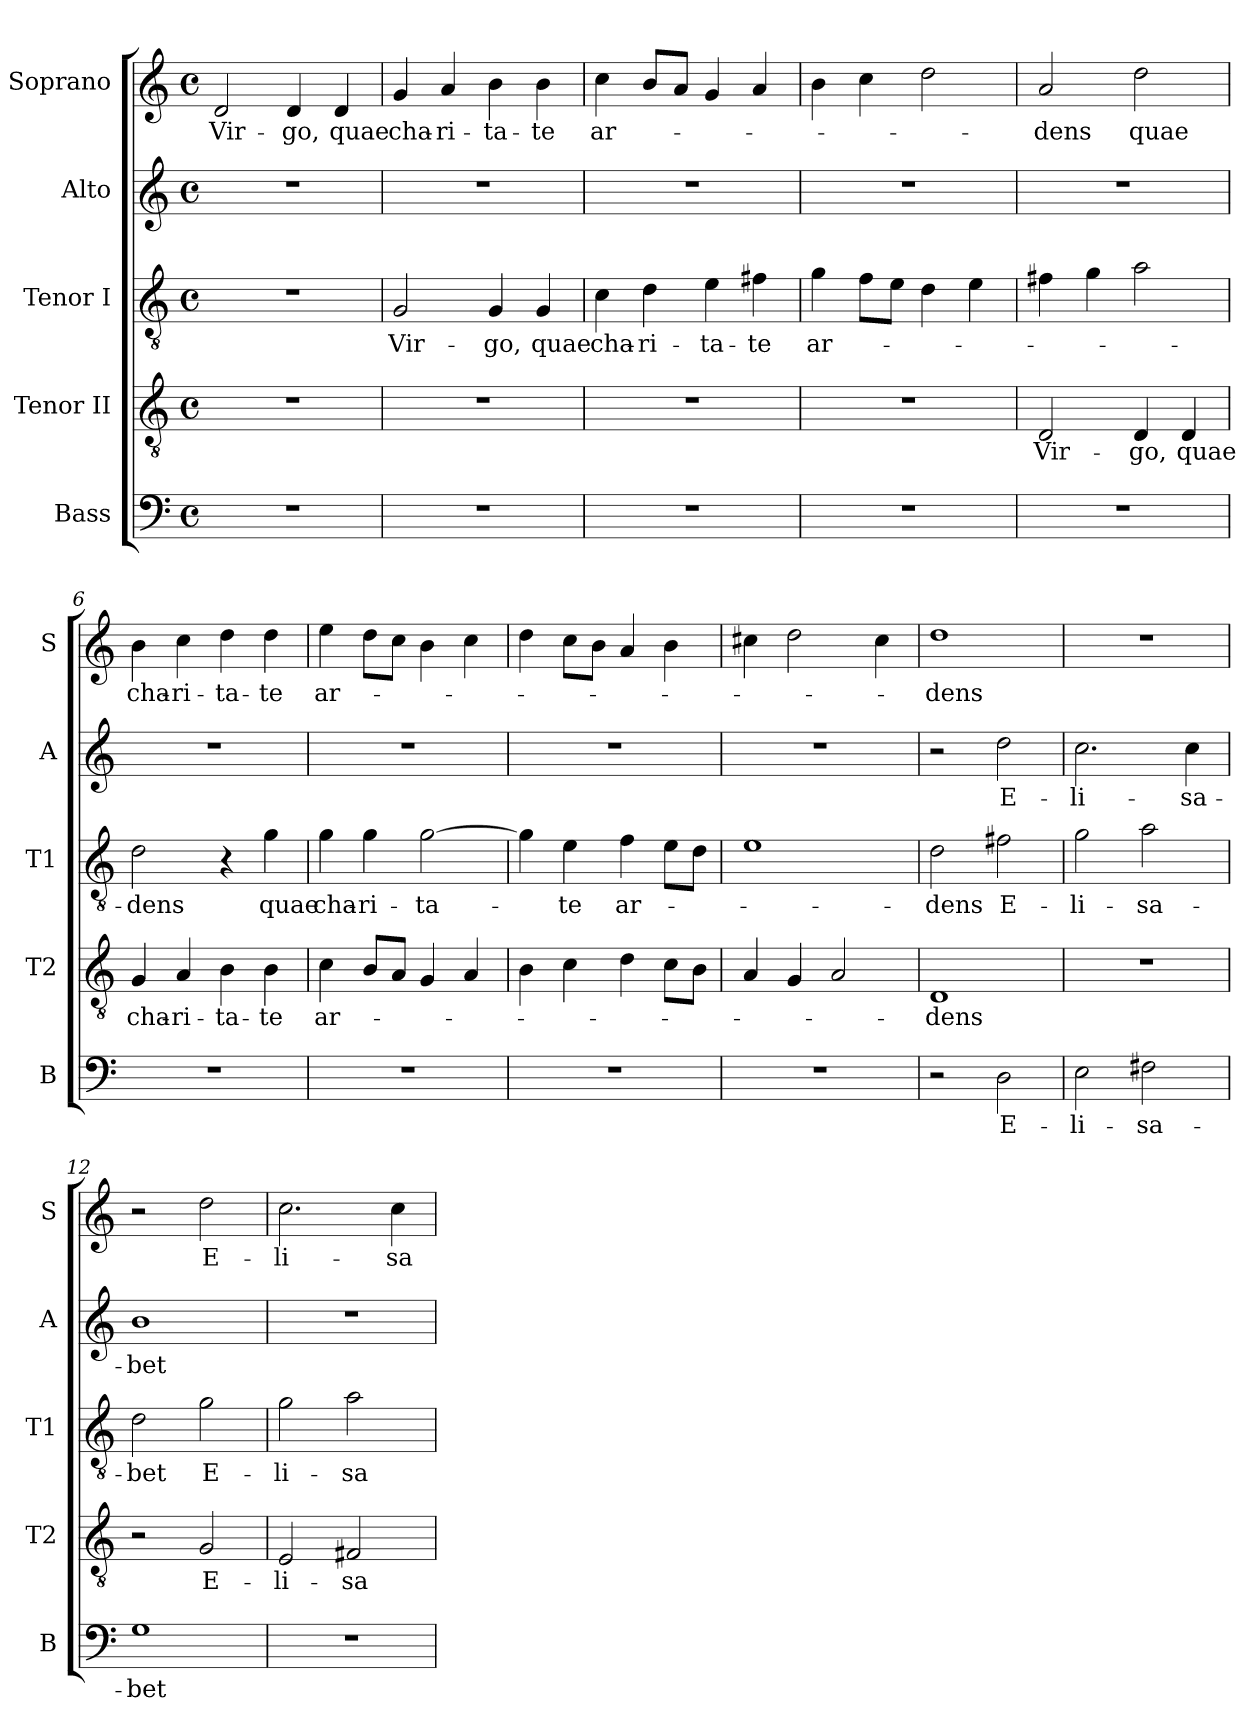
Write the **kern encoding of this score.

**kern	**text	**kern	**text	**kern	**text	**kern	**text	**kern	**text
*part5	*part5	*part4	*part4	*part3	*part3	*part2	*part2	*part1	*part1
*staff5	*staff5	*staff4	*staff4	*staff3	*staff3	*staff2	*staff2	*staff1	*staff1
*I"Bass	*	*I"Tenor II	*	*I"Tenor I	*	*I"Alto	*	*I"Soprano	*
*I'B	*	*I'T2	*	*I'T1	*	*I'A	*	*I'S	*
*clefF4	*	*clefGv2	*	*clefGv2	*	*clefG2	*	*clefG2	*
*k[]	*	*k[]	*	*k[]	*	*k[]	*	*k[]	*
*C:	*	*C:	*	*C:	*	*C:	*	*C:	*
*M4/4	*	*M4/4	*	*M4/4	*	*M4/4	*	*M4/4	*
*met(c)	*	*met(c)	*	*met(c)	*	*met(c)	*	*met(c)	*
=1	=1	=1	=1	=1	=1	=1	=1	=1	=1
1r	.	1r	.	1r	.	1r	.	2d/	Vir-
.	.	.	.	.	.	.	.	4d/	-go,
.	.	.	.	.	.	.	.	4d/	quae
=2	=2	=2	=2	=2	=2	=2	=2	=2	=2
1r	.	1r	.	2G/	Vir-	1r	.	4g/	cha-
.	.	.	.	.	.	.	.	4a/	-ri-
.	.	.	.	4G/	-go,	.	.	4b\	-ta-
.	.	.	.	4G/	quae	.	.	4b\	-te
=3	=3	=3	=3	=3	=3	=3	=3	=3	=3
1r	.	1r	.	4c\	cha-	1r	.	4cc\	ar-
.	.	.	.	4d\	-ri-	.	.	8b/L	.
.	.	.	.	.	.	.	.	8a/J	.
.	.	.	.	4e\	-ta-	.	.	4g/	.
.	.	.	.	4f#X\	-te	.	.	4a/	.
=4	=4	=4	=4	=4	=4	=4	=4	=4	=4
1r	.	1r	.	4g\	ar-	1r	.	4b\	.
.	.	.	.	8f\L	.	.	.	4cc\	.
.	.	.	.	8e\J	.	.	.	.	.
.	.	.	.	4d\	.	.	.	2dd\	.
.	.	.	.	4e\	.	.	.	.	.
=5	=5	=5	=5	=5	=5	=5	=5	=5	=5
1r	.	2D/	Vir-	4f#X\	.	1r	.	2a/	-dens
.	.	.	.	4g\	.	.	.	.	.
.	.	4D/	-go,	2a\	.	.	.	2dd\	quae
.	.	4D/	quae	.	.	.	.	.	.
=6	=6	=6	=6	=6	=6	=6	=6	=6	=6
1r	.	4G/	cha-	2d\	-dens	1r	.	4b\	cha-
.	.	4A/	-ri-	.	.	.	.	4cc\	-ri-
.	.	4B\	-ta-	4r	.	.	.	4dd\	-ta-
.	.	4B\	-te	4g\	quae	.	.	4dd\	-te
!!LO:LB:g=z
=7	=7	=7	=7	=7	=7	=7	=7	=7	=7
1r	.	4c\	ar-	4g\	cha-	1r	.	4ee\	ar-
.	.	8B/L	.	4g\	-ri-	.	.	8dd\L	.
.	.	8A/J	.	.	.	.	.	8cc\J	.
.	.	4G/	.	[>2g\	-ta-	.	.	4b\	.
.	.	4A/	.	.	.	.	.	4cc\	.
=8	=8	=8	=8	=8	=8	=8	=8	=8	=8
1r	.	4B\	.	4g\]	.	1r	.	4dd\	.
.	.	4c\	.	4e\	-te	.	.	8cc\L	.
.	.	.	.	.	.	.	.	8b\J	.
.	.	4d\	.	4f\	ar-	.	.	4a/	.
.	.	8c\L	.	8e\L	.	.	.	4b\	.
.	.	8B\J	.	8d\J	.	.	.	.	.
=9	=9	=9	=9	=9	=9	=9	=9	=9	=9
1r	.	4A/	.	1e	.	1r	.	4cc#X\	.
.	.	4G/	.	.	.	.	.	2dd\	.
.	.	2A/	.	.	.	.	.	.	.
.	.	.	.	.	.	.	.	4cc#\	.
=10	=10	=10	=10	=10	=10	=10	=10	=10	=10
2r	.	1D	-dens	2d\	-dens	2r	.	1dd	-dens
2D\	E-	.	.	2f#X\	E-	2dd\	E-	.	.
=11	=11	=11	=11	=11	=11	=11	=11	=11	=11
2E\	-li-	1r	.	2g\	-li-	2.cc\	-li-	1r	.
2F#X\	-sa-	.	.	2a\	-sa-	.	.	.	.
.	.	.	.	.	.	4cc\	-sa-	.	.
=12	=12	=12	=12	=12	=12	=12	=12	=12	=12
1G	-bet	2r	.	2d\	-bet	1b	-bet	2r	.
.	.	2G/	E-	2g\	E-	.	.	2dd\	E-
!!LO:LB:g=z
=13	=13	=13	=13	=13	=13	=13	=13	=13	=13
1r	.	2E/	-li-	2g\	-li-	1r	.	2.cc\	-li-
.	.	2F#X/	-sa-	2a\	-sa-	.	.	.	.
.	.	.	.	.	.	.	.	4cc\	-sa-
=	=	=	=	=	=	=	=	=	=
*-	*-	*-	*-	*-	*-	*-	*-	*-	*-
